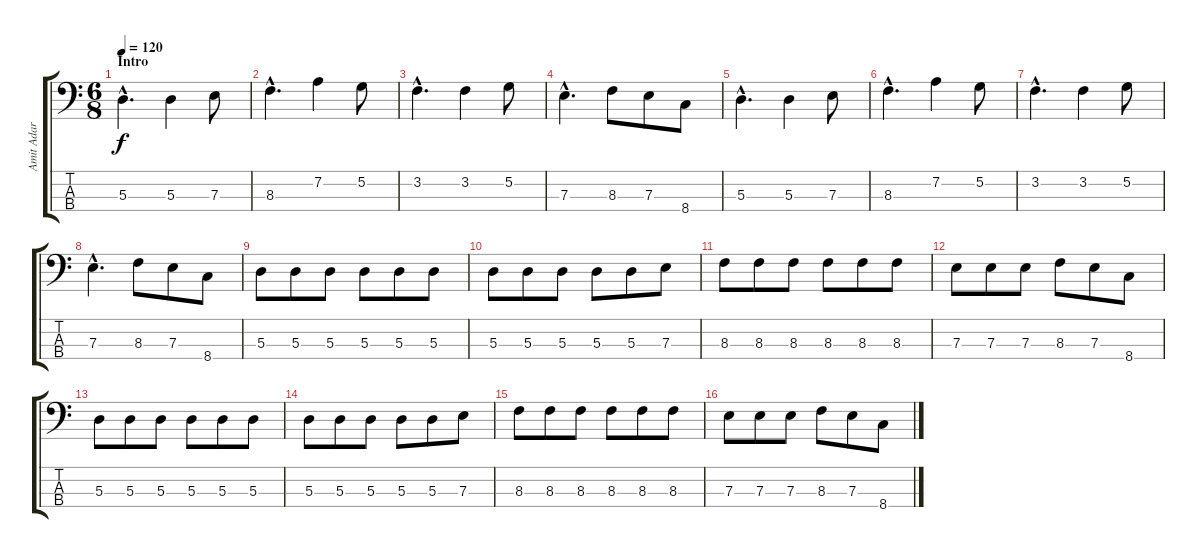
\track ("Amit Adar" "Amit Adar") {instrument electricbassfinger}
\staff {score tabs}
\tuning (G2 D2 A1 E1) {hide}
\ts (6 8)
\section ("" "Intro")
\tempo 120
\clef f4
\ks c
5.3{hac}.4{d dy f instrument electricbassfinger} 5.3.4 7.3.8 |
8.3{hac}.4{d} 7.2.4 5.2.8 |
3.2{hac}.4{d} 3.2.4 5.2.8 |
7.3{hac}.4{d} 8.3.8 7.3.8 8.4.8 |
5.3{hac}.4{d} 5.3.4 7.3.8 |
8.3{hac}.4{d} 7.2.4 5.2.8 |
3.2{hac}.4{d} 3.2.4 5.2.8 |
7.3{hac}.4{d} 8.3.8 7.3.8 8.4.8 |
5.3.8 5.3.8 5.3.8 5.3.8 5.3.8 5.3.8 |
5.3.8 5.3.8 5.3.8 5.3.8 5.3.8 7.3.8 |
8.3.8 8.3.8 8.3.8 8.3.8 8.3.8 8.3.8 |
7.3.8 7.3.8 7.3.8 8.3.8 7.3.8 8.4.8 |
5.3.8 5.3.8 5.3.8 5.3.8 5.3.8 5.3.8 |
5.3.8 5.3.8 5.3.8 5.3.8 5.3.8 7.3.8 |
8.3.8 8.3.8 8.3.8 8.3.8 8.3.8 8.3.8 |
7.3.8 7.3.8 7.3.8 8.3.8 7.3.8 8.4.8
